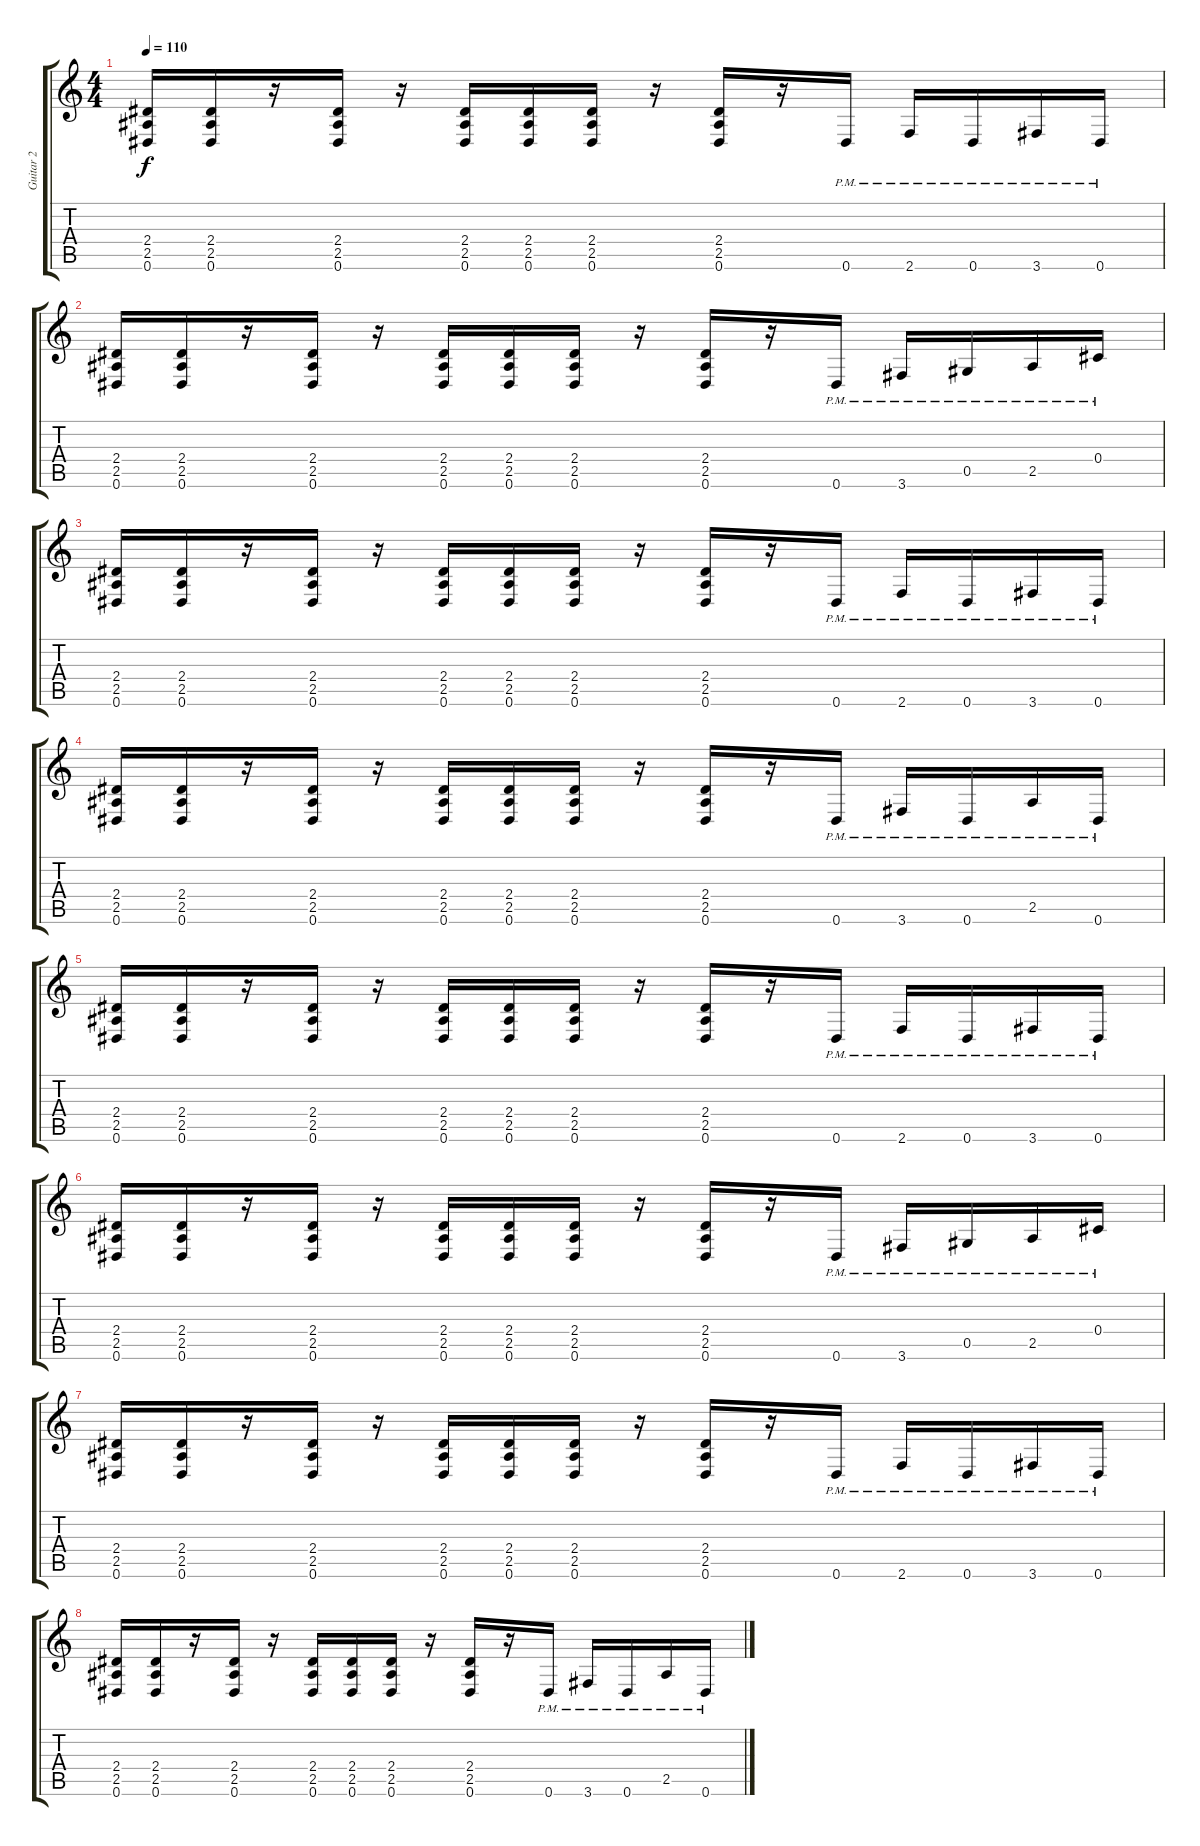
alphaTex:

\track ("Guitar 2" "Guitar 2") {instrument overdrivenguitar}
\staff {score tabs}
\tuning (Eb4 Bb3 Gb3 Db3 Ab2 Eb2) {hide}
\ts (4 4)
\tempo 110
\clef g2
\ks c
(2.4 2.5 0.6).16{dy f} (2.4 2.5 0.6).16 r.16 (2.4 2.5 0.6).16 r.16 (2.4 2.5 0.6).16 (2.4 2.5 0.6).16 (2.4 2.5 0.6).16 r.16 (2.4 2.5 0.6).16 r.16 0.6{pm}.16 2.6{pm}.16 0.6{pm}.16 3.6{pm}.16 0.6{pm}.16 |
(2.4 2.5 0.6).16 (2.4 2.5 0.6).16 r.16 (2.4 2.5 0.6).16 r.16 (2.4 2.5 0.6).16 (2.4 2.5 0.6).16 (2.4 2.5 0.6).16 r.16 (2.4 2.5 0.6).16 r.16 0.6{pm}.16 3.6{pm}.16 0.5{pm}.16 2.5{pm}.16 0.4{pm}.16 |
(2.4 2.5 0.6).16 (2.4 2.5 0.6).16 r.16 (2.4 2.5 0.6).16 r.16 (2.4 2.5 0.6).16 (2.4 2.5 0.6).16 (2.4 2.5 0.6).16 r.16 (2.4 2.5 0.6).16 r.16 0.6{pm}.16 2.6{pm}.16 0.6{pm}.16 3.6{pm}.16 0.6{pm}.16 |
(2.4 2.5 0.6).16 (2.4 2.5 0.6).16 r.16 (2.4 2.5 0.6).16 r.16 (2.4 2.5 0.6).16 (2.4 2.5 0.6).16 (2.4 2.5 0.6).16 r.16 (2.4 2.5 0.6).16 r.16 0.6{pm}.16 3.6{pm}.16 0.6{pm}.16 2.5{pm}.16 0.6{pm}.16 |
(2.4 2.5 0.6).16 (2.4 2.5 0.6).16 r.16 (2.4 2.5 0.6).16 r.16 (2.4 2.5 0.6).16 (2.4 2.5 0.6).16 (2.4 2.5 0.6).16 r.16 (2.4 2.5 0.6).16 r.16 0.6{pm}.16 2.6{pm}.16 0.6{pm}.16 3.6{pm}.16 0.6{pm}.16 |
(2.4 2.5 0.6).16 (2.4 2.5 0.6).16 r.16 (2.4 2.5 0.6).16 r.16 (2.4 2.5 0.6).16 (2.4 2.5 0.6).16 (2.4 2.5 0.6).16 r.16 (2.4 2.5 0.6).16 r.16 0.6{pm}.16 3.6{pm}.16 0.5{pm}.16 2.5{pm}.16 0.4{pm}.16 |
(2.4 2.5 0.6).16 (2.4 2.5 0.6).16 r.16 (2.4 2.5 0.6).16 r.16 (2.4 2.5 0.6).16 (2.4 2.5 0.6).16 (2.4 2.5 0.6).16 r.16 (2.4 2.5 0.6).16 r.16 0.6{pm}.16 2.6{pm}.16 0.6{pm}.16 3.6{pm}.16 0.6{pm}.16 |
(2.4 2.5 0.6).16 (2.4 2.5 0.6).16 r.16 (2.4 2.5 0.6).16 r.16 (2.4 2.5 0.6).16 (2.4 2.5 0.6).16 (2.4 2.5 0.6).16 r.16 (2.4 2.5 0.6).16 r.16 0.6{pm}.16 3.6{pm}.16 0.6{pm}.16 2.5{pm}.16 0.6{pm}.16
